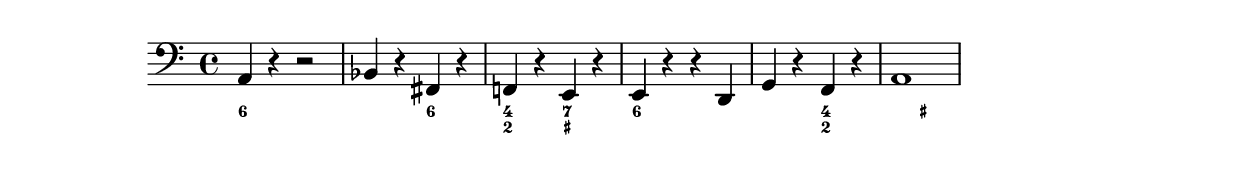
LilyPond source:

\version "2.18.2"
\book {
  \header {
  }

  \bookpart {
    <<
    \new Staff = ContinuoStaff \with { }

    \context Staff = ContinuoStaff {
      \relative c {
        \clef "bass"
        a4 r r2
        bes4 r fis r
        f! r e r
        e r r d
        g r f r
        a1
      }
    }

    \figures {
      <6>4 s s2
      s4 s <6> s
      <4 2> s <7 _+> s
      <6> s s s
      s s <4 2> s
      s2 <_+>
    }

    >>
  }
}
